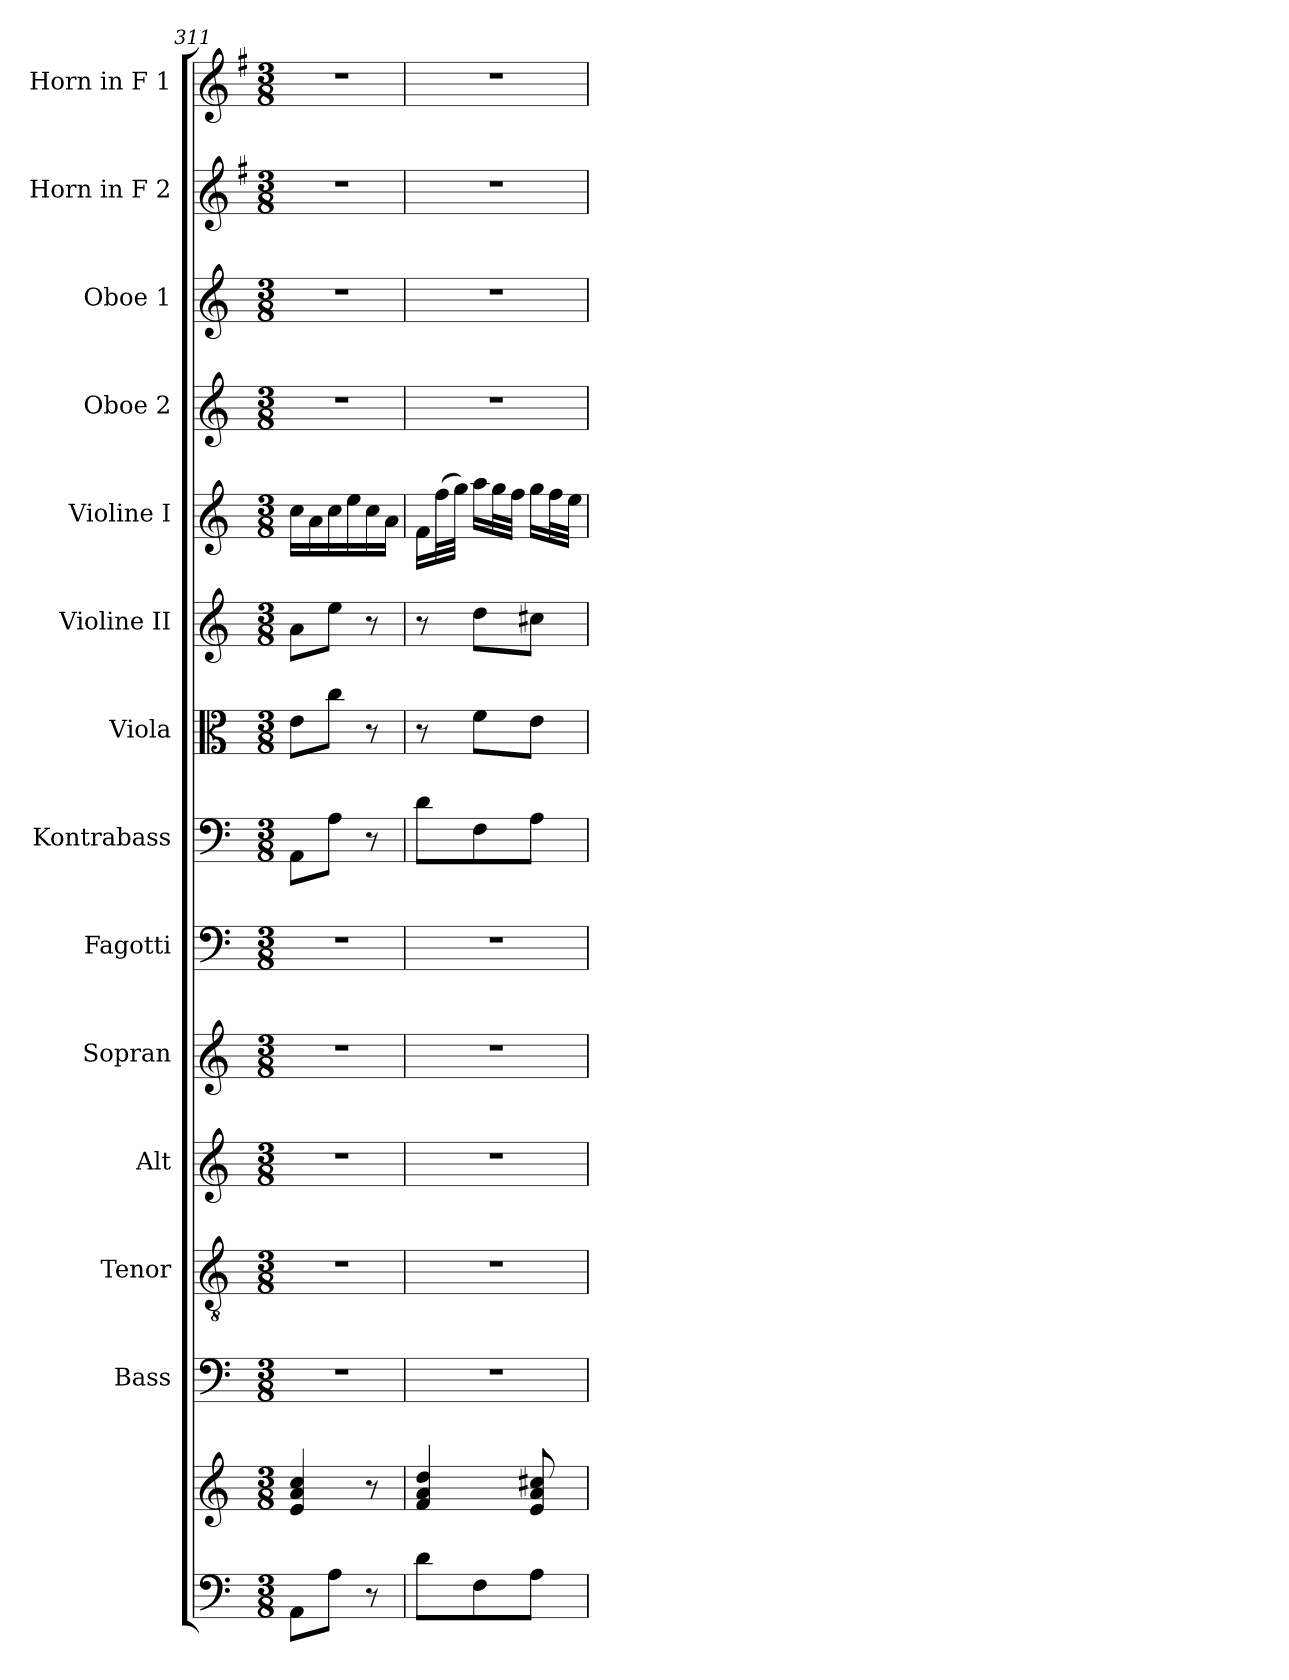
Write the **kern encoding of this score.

**kern	**kern	**kern	**kern	**kern	**kern	**kern	**kern	**kern	**kern	**kern	**kern	**kern	**kern	**kern
*part14	*part14	*part13	*part12	*part11	*part10	*part9	*part8	*part7	*part6	*part5	*part4	*part3	*part2	*part1
*staff15	*staff14	*staff13	*staff12	*staff11	*staff10	*staff9	*staff8	*staff7	*staff6	*staff5	*staff4	*staff3	*staff2	*staff1
*	*	*I"Bass	*I"Tenor	*I"Alt	*I"Sopran	*I"Fagotti	*I"Kontrabass	*I"Viola	*I"Violine II	*I"Violine I	*I"Oboe 2	*I"Oboe 1	*I"Horn in F 2	*I"Horn in F 1
*	*	*I'B.	*I'T.	*I'A.	*I'S.	*I'Fg.	*I'Kb.	*I'Vla.	*I'Vl. II	*I'Vl. I	*I'Ob. 2	*I'Ob. 1	*	*
*clefF4	*clefG2	*clefF4	*clefGv2	*clefG2	*clefG2	*clefF4	*clefF4	*clefC3	*clefG2	*clefG2	*clefG2	*clefG2	*clefG2	*clefG2
*	*	*	*	*	*	*	*ITrd7c12	*	*	*	*	*	*ITrd4c7	*ITrd4c7
*k[]	*k[]	*k[]	*k[]	*k[]	*k[]	*k[]	*k[]	*k[]	*k[]	*k[]	*k[]	*k[]	*k[]	*k[]
*C:	*C:	*C:	*C:	*C:	*C:	*C:	*C:	*C:	*C:	*C:	*C:	*C:	*C:	*C:
*M3/8	*M3/8	*M3/8	*M3/8	*M3/8	*M3/8	*M3/8	*M3/8	*M3/8	*M3/8	*M3/8	*M3/8	*M3/8	*M3/8	*M3/8
=311	=311	=311	=311	=311	=311	=311	=311	=311	=311	=311	=311	=311	=311	=311
8AA\L	4e/ 4a/ 4cc/	4.r	4.r	4.r	4.r	4.r	8AAA\L	8e\L	8a\L	16cc\LL	4.r	4.r	4.r	4.r
.	.	.	.	.	.	.	.	.	.	16a\	.	.	.	.
8A\J	.	.	.	.	.	.	8AA\J	8cc\J	8ee\J	16cc\	.	.	.	.
.	.	.	.	.	.	.	.	.	.	16ee\	.	.	.	.
8r	8r	.	.	.	.	.	8r	8r	8r	16cc\	.	.	.	.
.	.	.	.	.	.	.	.	.	.	16a\JJ	.	.	.	.
=312	=312	=312	=312	=312	=312	=312	=312	=312	=312	=312	=312	=312	=312	=312
8d\L	4f/ 4a/ 4dd/	4.r	4.r	4.r	4.r	4.r	8D\L	8r	8r	16f\LL	4.r	4.r	4.r	4.r
.	.	.	.	.	.	.	.	.	.	(>32ff\L	.	.	.	.
.	.	.	.	.	.	.	.	.	.	32gg\JJJ)	.	.	.	.
8F\	.	.	.	.	.	.	8FF\	8f\L	8dd\L	16aa\LL	.	.	.	.
.	.	.	.	.	.	.	.	.	.	32gg\L	.	.	.	.
.	.	.	.	.	.	.	.	.	.	32ff\JJJ	.	.	.	.
8A\J	8e/ 8a/ 8cc#X/	.	.	.	.	.	8AA\J	8e\J	8cc#X\J	16gg\LL	.	.	.	.
.	.	.	.	.	.	.	.	.	.	32ff\L	.	.	.	.
.	.	.	.	.	.	.	.	.	.	32ee\JJJ	.	.	.	.
=	=	=	=	=	=	=	=	=	=	=	=	=	=	=
*-	*-	*-	*-	*-	*-	*-	*-	*-	*-	*-	*-	*-	*-	*-
